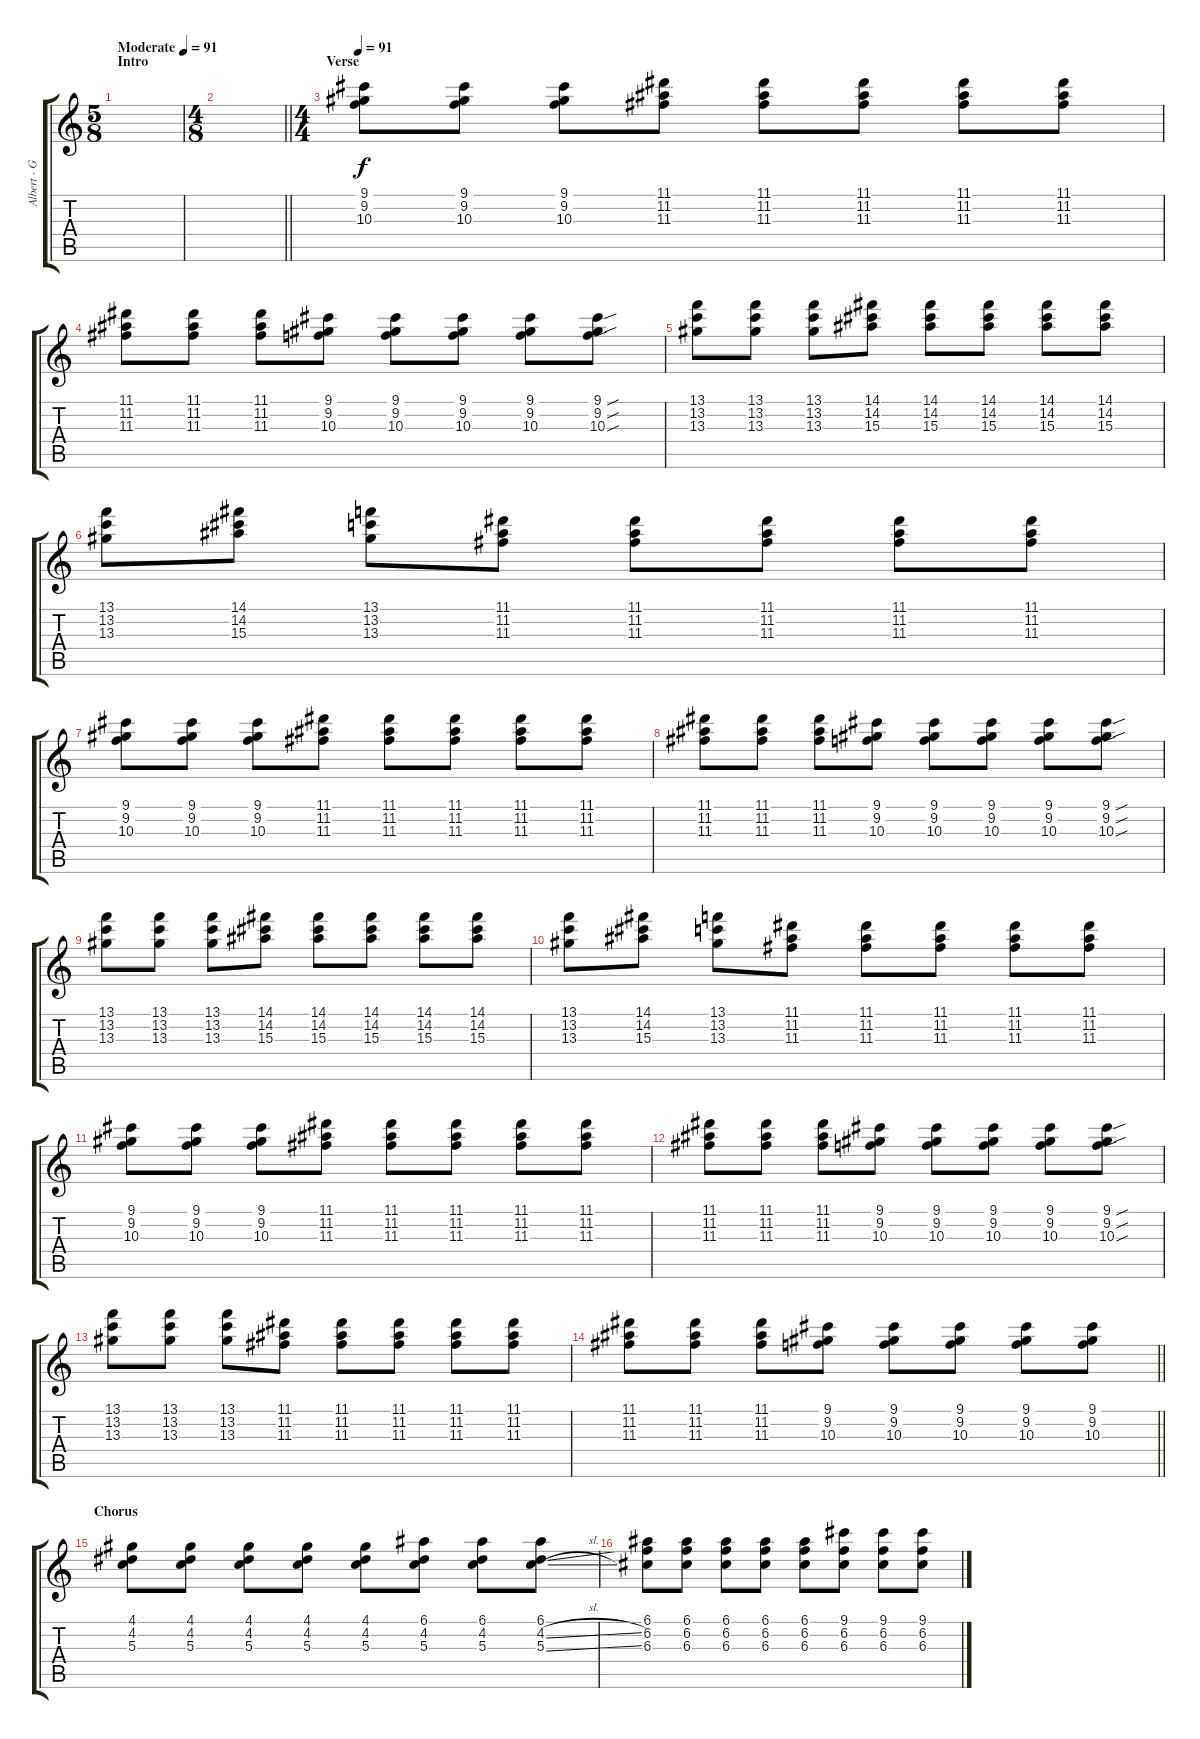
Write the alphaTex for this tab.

\track ("Albert - Guitar RSE" "Albert - G") {instrument electricguitarjazz}
\staff {score tabs}
\tuning (E4 B3 G3 D3 A2 E2) {hide}
\ts (5 8)
\section ("" "Intro")
\tempo (91 "Moderate")
\tempo 98
\tempo (91 "Moderate")
\clef g2
\ks c
|
\ts (4 8)
\barLineRight lightlight
|
\ts (4 4)
\section ("" "Verse")
\tempo 91
(9.1 9.2 10.3).8 (9.1 9.2 10.3).8 (9.1 9.2 10.3).8 (11.1 11.2 11.3).8 (11.1 11.2 11.3).8 (11.1 11.2 11.3).8 (11.1 11.2 11.3).8 (11.1 11.2 11.3).8 |
(11.1 11.2 11.3).8 (11.1 11.2 11.3).8 (11.1 11.2 11.3).8 (9.1 9.2 10.3).8 (9.1 9.2 10.3).8 (9.1 9.2 10.3).8 (9.1 9.2 10.3).8 (9.1{sou} 9.2{sou} 10.3{sou}).8 |
(13.1 13.2 13.3).8 (13.1 13.2 13.3).8 (13.1 13.2 13.3).8 (14.1 14.2 15.3).8 (14.1 14.2 15.3).8 (14.1 14.2 15.3).8 (14.1 14.2 15.3).8 (14.1 14.2 15.3).8 |
(13.1 13.2 13.3).8 (14.1 14.2 15.3).8 (13.1 13.2 13.3).8 (11.1 11.2 11.3).8 (11.1 11.2 11.3).8 (11.1 11.2 11.3).8 (11.1 11.2 11.3).8 (11.1 11.2 11.3).8 |
(9.1 9.2 10.3).8 (9.1 9.2 10.3).8 (9.1 9.2 10.3).8 (11.1 11.2 11.3).8 (11.1 11.2 11.3).8 (11.1 11.2 11.3).8 (11.1 11.2 11.3).8 (11.1 11.2 11.3).8 |
(11.1 11.2 11.3).8 (11.1 11.2 11.3).8 (11.1 11.2 11.3).8 (9.1 9.2 10.3).8 (9.1 9.2 10.3).8 (9.1 9.2 10.3).8 (9.1 9.2 10.3).8 (9.1{sou} 9.2{sou} 10.3{sou}).8 |
(13.1 13.2 13.3).8 (13.1 13.2 13.3).8 (13.1 13.2 13.3).8 (14.1 14.2 15.3).8 (14.1 14.2 15.3).8 (14.1 14.2 15.3).8 (14.1 14.2 15.3).8 (14.1 14.2 15.3).8 |
(13.1 13.2 13.3).8 (14.1 14.2 15.3).8 (13.1 13.2 13.3).8 (11.1 11.2 11.3).8 (11.1 11.2 11.3).8 (11.1 11.2 11.3).8 (11.1 11.2 11.3).8 (11.1 11.2 11.3).8 |
(9.1 9.2 10.3).8 (9.1 9.2 10.3).8 (9.1 9.2 10.3).8 (11.1 11.2 11.3).8 (11.1 11.2 11.3).8 (11.1 11.2 11.3).8 (11.1 11.2 11.3).8 (11.1 11.2 11.3).8 |
(11.1 11.2 11.3).8 (11.1 11.2 11.3).8 (11.1 11.2 11.3).8 (9.1 9.2 10.3).8 (9.1 9.2 10.3).8 (9.1 9.2 10.3).8 (9.1 9.2 10.3).8 (9.1{sou} 9.2{sou} 10.3{sou}).8 |
(13.1 13.2 13.3).8 (13.1 13.2 13.3).8 (13.1 13.2 13.3).8 (11.1 11.2 11.3).8 (11.1 11.2 11.3).8 (11.1 11.2 11.3).8 (11.1 11.2 11.3).8 (11.1 11.2 11.3).8 |
\barLineRight lightlight
(11.1 11.2 11.3).8 (11.1 11.2 11.3).8 (11.1 11.2 11.3).8 (9.1 9.2 10.3).8 (9.1 9.2 10.3).8 (9.1 9.2 10.3).8 (9.1 9.2 10.3).8 (9.1 9.2 10.3).8 |
\section ("" "Chorus")
(4.1 4.2 5.3).8 (4.1 4.2 5.3).8 (4.1 4.2 5.3).8 (4.1 4.2 5.3).8 (4.1 4.2 5.3).8 (6.1 4.2 5.3).8 (6.1 4.2 5.3).8 (6.1 4.2{sl} 5.3{sl}).8 |
(6.1 6.2 6.3).8 (6.1 6.2 6.3).8 (6.1 6.2 6.3).8 (6.1 6.2 6.3).8 (6.1 6.2 6.3).8 (9.1 6.2 6.3).8 (9.1 6.2 6.3).8 (9.1 6.2{sl} 6.3{sl}).8
